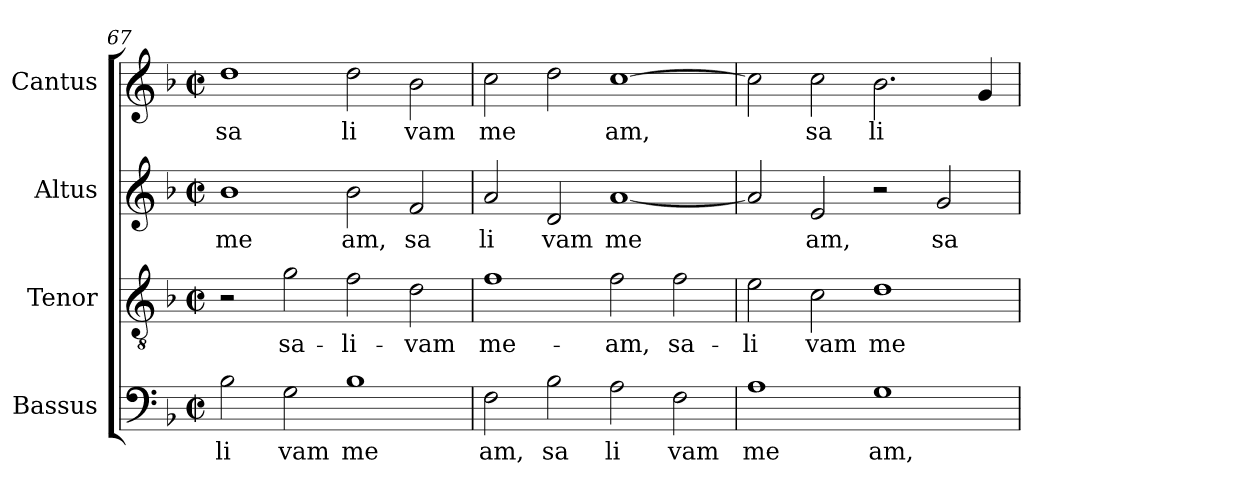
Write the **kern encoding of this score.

**kern	**text	**kern	**text	**kern	**text	**kern	**text
*part4	*part4	*part3	*part3	*part2	*part2	*part1	*part1
*staff4	*staff4	*staff3	*staff3	*staff2	*staff2	*staff1	*staff1
*I"Bassus	*	*I"Tenor	*	*I"Altus	*	*I"Cantus	*
*clefF4	*	*clefGv2	*	*clefG2	*	*clefG2	*
*k[b-]	*	*k[b-]	*	*k[b-]	*	*k[b-]	*
*F:	*	*F:	*	*F:	*	*F:	*
*M2/2	*	*M2/2	*	*M2/2	*	*M2/2	*
*met(c|)	*	*met(c|)	*	*met(c|)	*	*met(c|)	*
=67	=67	=67	=67	=67	=67	=67	=67
!	!LO:LY:b:cj	!	!	!	!LO:LY:b:cj	!	!LO:LY:b:cj
2B-\	li	2r	.	1b-	me	1dd	sa
!	!LO:LY:b:cj	!	!LO:LY:b:cj	!	!	!	!
2G\	vam	2g\	sa-	.	.	.	.
!	!LO:LY:b:cj	!	!LO:LY:b:cj	!	!LO:LY:b:cj	!	!LO:LY:b:cj
1B-	me	2f\	-li-	2b-\	am,	2dd\	li
!	!	!	!LO:LY:b:cj	!	!LO:LY:b:cj	!	!LO:LY:b:cj
.	.	2d\	-vam	2f/	sa	2b-\	vam
=68	=68	=68	=68	=68	=68	=68	=68
!	!LO:LY:b:cj	!	!LO:LY:b:cj	!	!LO:LY:b:cj	!	!LO:LY:b
2F\	am,	1f	me-	2a/	li	2cc\	me
!	!LO:LY:b:cj	!	!	!	!LO:LY:b:cj	!	!
2B-\	sa	.	.	2d/	vam	2dd\	.
!	!LO:LY:b:cj	!	!LO:LY:b:cj	!	!LO:LY:b:cj	!	!LO:LY:b
2A\	li	2f\	-am,	[>1a	me	[<1cc	am,
!	!LO:LY:b:cj	!	!LO:LY:b:cj	!	!	!	!
2F\	vam	2f\	sa-	.	.	.	.
!!LO:LB:g=z
=69	=69	=69	=69	=69	=69	=69	=69
!	!LO:LY:b:cj	!	!LO:LY:b:cj	!	!	!	!
1A	me	2e\	-li	2a/]	.	2cc\]	.
!	!	!	!LO:LY:b:cj	!	!LO:LY:b:cj	!	!LO:LY:b:cj
.	.	2c\	vam	2e/	am,	2cc\	sa
!	!LO:LY:b:cj	!	!LO:LY:b:cj	!	!	!	!LO:LY:b:cj
1G	am,	1d	me	2r	.	2.b-\	li
!	!	!	!	!	!LO:LY:b:cj	!	!
.	.	.	.	2g/	sa	.	.
.	.	.	.	.	.	4g/	.
=	=	=	=	=	=	=	=
*-	*-	*-	*-	*-	*-	*-	*-
